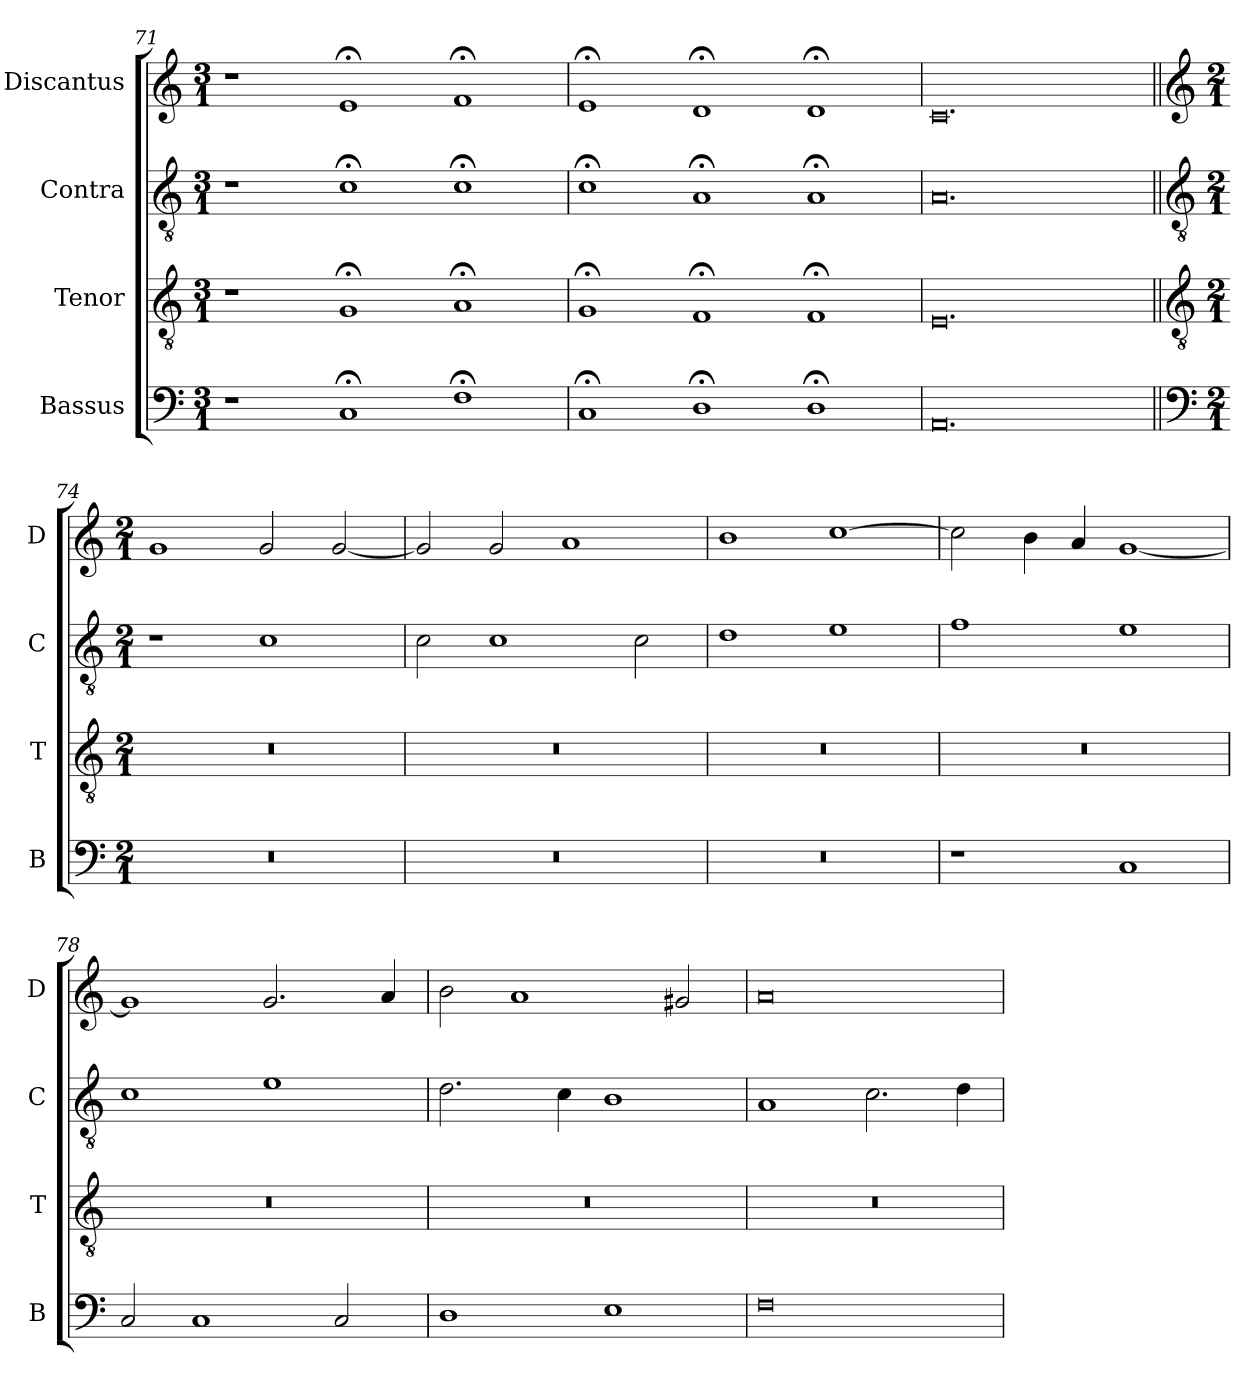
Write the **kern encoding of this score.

**kern	**kern	**kern	**kern
*part4	*part3	*part2	*part1
*staff4	*staff3	*staff2	*staff1
*I"Bassus	*I"Tenor	*I"Contra	*I"Discantus
*I'B	*I'T	*I'C	*I'D
*clefF4	*clefGv2	*clefGv2	*clefG2
*k[]	*k[]	*k[]	*k[]
*M3/1	*M3/1	*M3/1	*M3/1
=71	=71	=71	=71
1r	1r	1r	1r
1C;<	1G;<	1c;<	1e;<
1F;<	1A;<	1c;<	1f;<
=72	=72	=72	=72
1C;<	1G;<	1c;<	1e;<
1D;<	1F;<	1A;<	1d;<
1D;<	1F;<	1A;<	1d;<
=73	=73	=73	=73
0.AA	0.E	0.A	0.c
!!LO:LB:g=z
=74||	=74||	=74||	=74||
*clefF4	*clefGv2	*clefGv2	*clefG2
*k[]	*k[]	*k[]	*k[]
*M2/1	*M2/1	*M2/1	*M2/1
0r	0r	1r	1g
.	.	1c	2g/
.	.	.	[2g/
=75	=75	=75	=75
0r	0r	2c\	2g/]
.	.	1c	2g/
.	.	.	1a
.	.	2c\	.
=76	=76	=76	=76
0r	0r	1d	1b
.	.	1e	[1cc
=77	=77	=77	=77
1r	0r	1f	2cc\]
.	.	.	4b\
.	.	.	4a/
1C	.	1e	[1g
=78	=78	=78	=78
2C/	0r	1c	1g]
1C	.	.	.
.	.	1e	2.g/
2C/	.	.	.
.	.	.	4a/
=79	=79	=79	=79
1D	0r	2.d\	2b\
.	.	.	1a
.	.	4c\	.
1E	.	1B	.
.	.	.	2g#X/
=80	=80	=80	=80
0F	0r	1A	0a
.	.	2.c\	.
.	.	4d\	.
=	=	=	=
*-	*-	*-	*-
